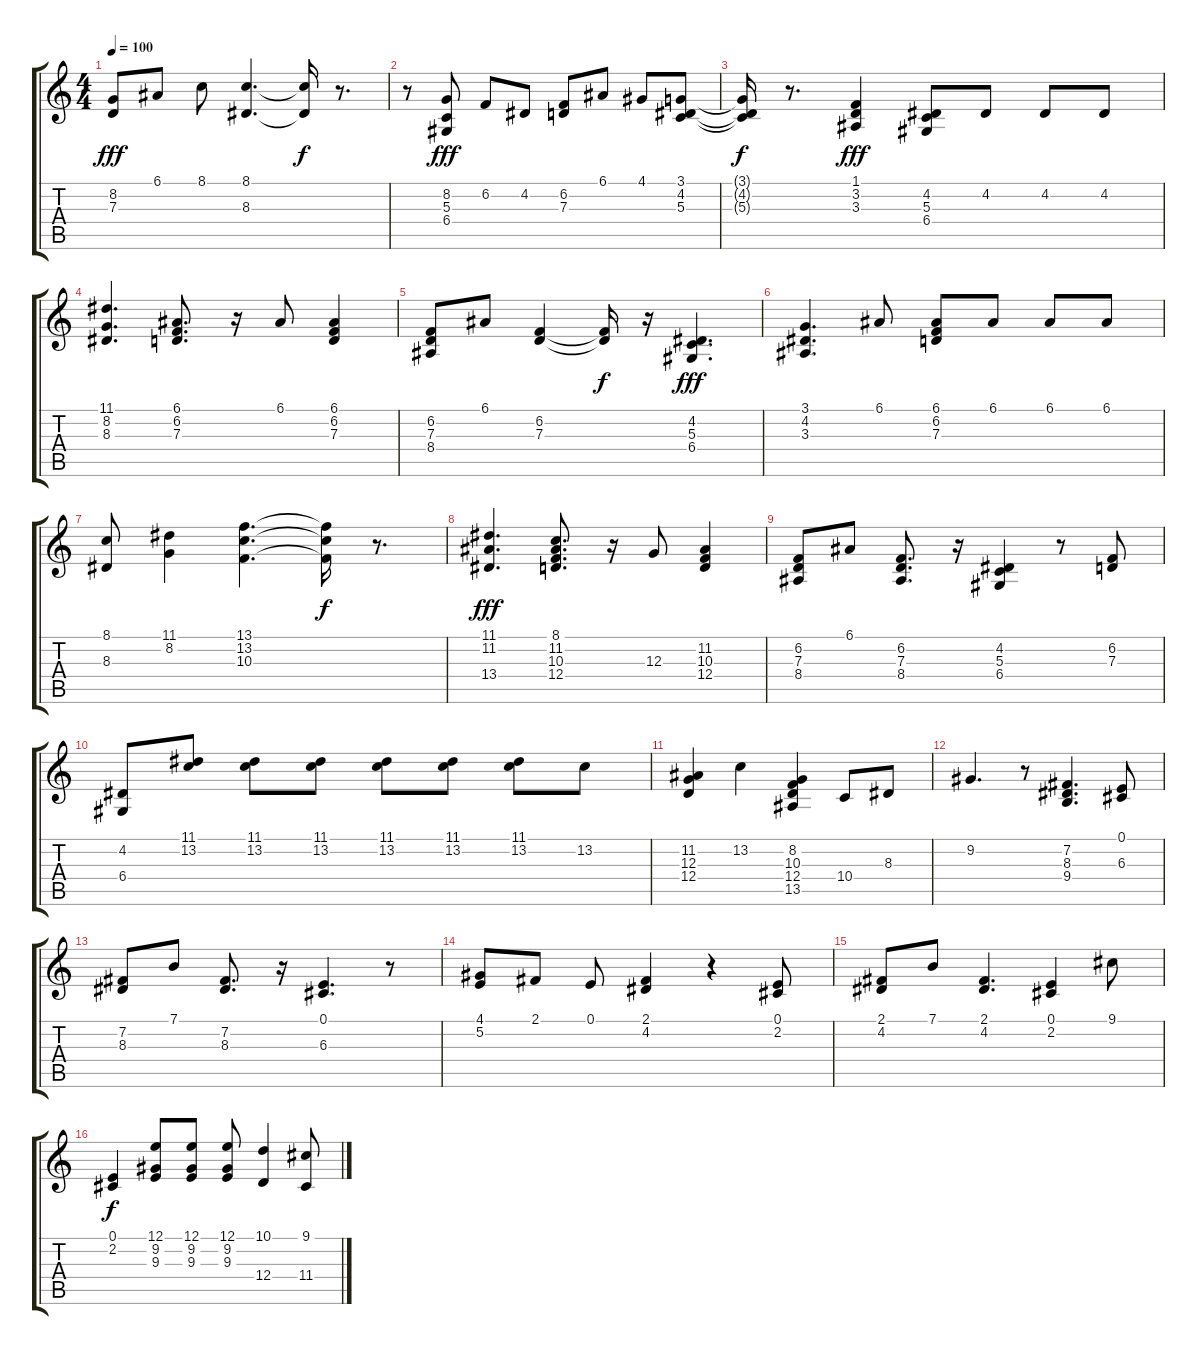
\track "" {instrument electricgrandpiano}
\staff {score tabs}
\tuning (E4 B3 G3 D3 A2 E2) {hide}
\ts (4 4)
\tempo 100
\clef g2
\ks c
(8.2 7.3).8{dy fff} 6.1.8 8.1.8 (8.1 8.3).4{d} (8.1{t} 8.3{t}).16{dy f} r.8{d} |
r.8 (8.2 5.3 6.4).8{dy fff} 6.2.8 4.2.8 (6.2 7.3).8 6.1.8 4.1.8 (3.1 4.2 5.3).8 |
(3.1{t} 4.2{t} 5.3{t}).16{dy f} r.8{d} (1.1 3.2 3.3).4{dy fff} (4.2 5.3 6.4).8 4.2.8 4.2.8 4.2.8 |
(11.1 8.2 8.3).4{d} (6.1 6.2 7.3).8{d} r.16 6.1.8 (6.1 6.2 7.3).4 |
(6.2 7.3 8.4).8 6.1.8 (6.2 7.3).4 (6.2{t} 7.3{t}).16{dy f} r.16 (4.2 5.3 6.4).4{d dy fff} |
(3.1 4.2 3.3).4{d} 6.1.8 (6.1 6.2 7.3).8 6.1.8 6.1.8 6.1.8 |
(8.1 8.3).8 (11.1 8.2).4 (13.1 13.2 10.3).4{d} (13.1{t} 13.2{t} 10.3{t}).16{dy f} r.8{d} |
(11.1 11.2 13.4).4{d dy fff} (8.1 11.2 10.3 12.4).8{d} r.16 12.3.8 (11.2 10.3 12.4).4 |
(6.2 7.3 8.4).8 6.1.8 (6.2 7.3 8.4).8{d} r.16 (4.2 5.3 6.4).4 r.8 (6.2 7.3).8 |
(4.2 6.4).8 (11.1 13.2).8 (11.1 13.2).8 (11.1 13.2).8 (11.1 13.2).8 (11.1 13.2).8 (11.1 13.2).8 13.2.8 |
(11.2 12.3 12.4).4 13.2.4 (8.2 10.3 12.4 13.5).4 10.4.8 8.3.8 |
9.2.4{d} r.8 (7.2 8.3 9.4).4{d} (0.1 6.3).8 |
(7.2 8.3).8 7.1.8 (7.2 8.3).8{d} r.16 (0.1 6.3).4{d} r.8 |
(4.1 5.2).8 2.1.8 0.1.8 (2.1 4.2).4 r.4 (0.1 2.2).8 |
(2.1 4.2).8 7.1.8 (2.1 4.2).4{d} (0.1 2.2).4 9.1.8 |
(0.1 2.2).4{dy f volume 11 instrument electricpiano1} (12.1 9.2 9.3).8 (12.1 9.2 9.3).8 (12.1 9.2 9.3).8 (10.1 12.4).4 (9.1 11.4).8
